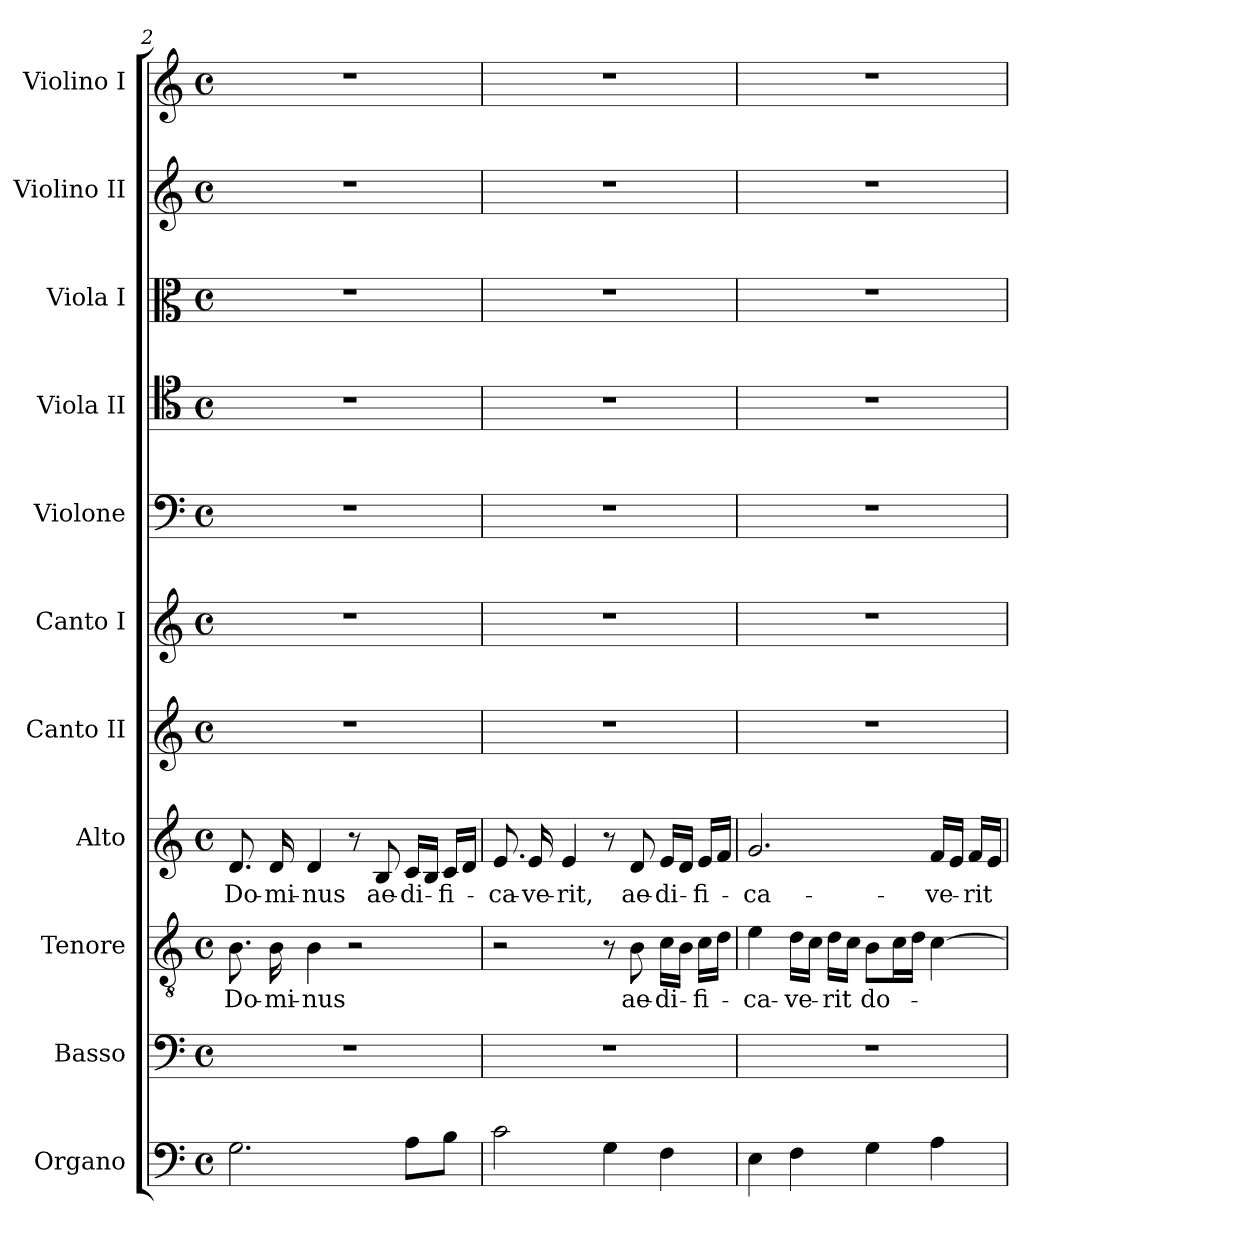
**kern	**kern	**kern	**text	**kern	**text	**kern	**kern	**kern	**kern	**kern	**kern	**kern
*part11	*part10	*part9	*part9	*part8	*part8	*part7	*part6	*part5	*part4	*part3	*part2	*part1
*staff11	*staff10	*staff9	*staff9	*staff8	*staff8	*staff7	*staff6	*staff5	*staff4	*staff3	*staff2	*staff1
*I"Organo	*I"Basso	*I"Tenore	*	*I"Alto	*	*I"Canto II	*I"Canto I	*I"Violone	*I"Viola II	*I"Viola I	*I"Violino II	*I"Violino I
*I'Org.	*I'B.	*I'T.	*	*I'A.	*	*I'C. II	*I'C. I	*I'Vne.	*I'Vla. II	*I'Vla. I	*I'Vl. II	*I'Vl. I
*clefF4	*clefF4	*clefGv2	*	*clefG2	*	*clefG2	*clefG2	*clefF4	*clefC4	*clefC3	*clefG2	*clefG2
*	*	*ITrd7c12	*	*	*	*	*	*	*	*	*	*
*k[]	*k[]	*k[]	*	*k[]	*	*k[]	*k[]	*k[]	*k[]	*k[]	*k[]	*k[]
*C:	*C:	*C:	*	*C:	*	*C:	*C:	*C:	*C:	*C:	*C:	*C:
*M4/4	*M4/4	*M4/4	*	*M4/4	*	*M4/4	*M4/4	*M4/4	*M4/4	*M4/4	*M4/4	*M4/4
*met(c)	*met(c)	*met(c)	*	*met(c)	*	*met(c)	*met(c)	*met(c)	*met(c)	*met(c)	*met(c)	*met(c)
=2	=2	=2	=2	=2	=2	=2	=2	=2	=2	=2	=2	=2
!	!	!	!LO:LY:b:color=#000000	!	!	!	!	!	!	!	!	!
!	!	!	!	!	!LO:LY:b:color=#000000	!	!	!	!	!	!	!
2.Gi\	1r	8.BBi\	Do-	8.di/	Do-	1r	1r	1r	1r	1r	1r	1r
!	!	!	!LO:LY:b:color=#000000	!	!	!	!	!	!	!	!	!
!	!	!	!	!	!LO:LY:b:color=#000000	!	!	!	!	!	!	!
.	.	16BBi\	-mi-	16di/	-mi-	.	.	.	.	.	.	.
!	!	!	!LO:LY:b:color=#000000	!	!	!	!	!	!	!	!	!
!	!	!	!	!	!LO:LY:b:color=#000000	!	!	!	!	!	!	!
.	.	4BBi\	-nus	4di/	-nus	.	.	.	.	.	.	.
.	.	2r	.	8r	.	.	.	.	.	.	.	.
!	!	!	!	!	!LO:LY:b:color=#000000	!	!	!	!	!	!	!
.	.	.	.	8Bi/	ae-	.	.	.	.	.	.	.
!	!	!	!	!	!LO:LY:b:color=#000000	!	!	!	!	!	!	!
8Ai\L	.	.	.	16ci/LL	-di-	.	.	.	.	.	.	.
.	.	.	.	16Bi/JJ	.	.	.	.	.	.	.	.
!	!	!	!	!	!LO:LY:b:color=#000000	!	!	!	!	!	!	!
8Bi\J	.	.	.	16ci/LL	-fi-	.	.	.	.	.	.	.
.	.	.	.	16di/JJ	.	.	.	.	.	.	.	.
=3	=3	=3	=3	=3	=3	=3	=3	=3	=3	=3	=3	=3
!	!	!	!	!	!LO:LY:b:color=#000000	!	!	!	!	!	!	!
2ci\	1r	2r	.	8.ei/	-ca-	1r	1r	1r	1r	1r	1r	1r
!	!	!	!	!	!LO:LY:b:color=#000000	!	!	!	!	!	!	!
.	.	.	.	16ei/	-ve-	.	.	.	.	.	.	.
!	!	!	!	!	!LO:LY:b:color=#000000	!	!	!	!	!	!	!
.	.	.	.	4ei/	-rit,	.	.	.	.	.	.	.
4Gi\	.	8r	.	8r	.	.	.	.	.	.	.	.
!	!	!	!LO:LY:b:color=#000000	!	!	!	!	!	!	!	!	!
!	!	!	!	!	!LO:LY:b:color=#000000	!	!	!	!	!	!	!
.	.	8BBi\	ae-	8di/	ae-	.	.	.	.	.	.	.
!	!	!	!LO:LY:b:color=#000000	!	!	!	!	!	!	!	!	!
!	!	!	!	!	!LO:LY:b:color=#000000	!	!	!	!	!	!	!
4Fi\	.	16Ci\LL	-di-	16ei/LL	-di-	.	.	.	.	.	.	.
.	.	16BBi\JJ	.	16di/JJ	.	.	.	.	.	.	.	.
!	!	!	!LO:LY:b:color=#000000	!	!	!	!	!	!	!	!	!
!	!	!	!	!	!LO:LY:b:color=#000000	!	!	!	!	!	!	!
.	.	16Ci\LL	-fi-	16ei/LL	-fi-	.	.	.	.	.	.	.
.	.	16Di\JJ	.	16fi/JJ	.	.	.	.	.	.	.	.
=4	=4	=4	=4	=4	=4	=4	=4	=4	=4	=4	=4	=4
!	!	!	!LO:LY:b:color=#000000	!	!	!	!	!	!	!	!	!
!	!	!	!	!	!LO:LY:b:color=#000000	!	!	!	!	!	!	!
4Ei\	1r	4Ei\	-ca-	2.gi/	-ca-	1r	1r	1r	1r	1r	1r	1r
!	!	!	!LO:LY:b:color=#000000	!	!	!	!	!	!	!	!	!
4Fi\	.	16Di\LL	-ve-	.	.	.	.	.	.	.	.	.
.	.	16Ci\JJ	.	.	.	.	.	.	.	.	.	.
!	!	!	!LO:LY:b:color=#000000	!	!	!	!	!	!	!	!	!
.	.	16Di\LL	-rit	.	.	.	.	.	.	.	.	.
.	.	16Ci\JJ	.	.	.	.	.	.	.	.	.	.
!	!	!	!LO:LY:b:color=#000000	!	!	!	!	!	!	!	!	!
4Gi\	.	8BBi\L	do-	.	.	.	.	.	.	.	.	.
.	.	16Ci\L	.	.	.	.	.	.	.	.	.	.
.	.	16Di\JJ	.	.	.	.	.	.	.	.	.	.
!	!	!	!	!	!LO:LY:b:color=#000000	!	!	!	!	!	!	!
4Ai\	.	[>4Ci\	.	16fi/LL	-ve-	.	.	.	.	.	.	.
.	.	.	.	16ei/JJ	.	.	.	.	.	.	.	.
!	!	!	!	!	!LO:LY:b:color=#000000	!	!	!	!	!	!	!
.	.	.	.	16fi/LL	-rit	.	.	.	.	.	.	.
.	.	.	.	16ei/JJ	.	.	.	.	.	.	.	.
=	=	=	=	=	=	=	=	=	=	=	=	=
*-	*-	*-	*-	*-	*-	*-	*-	*-	*-	*-	*-	*-
